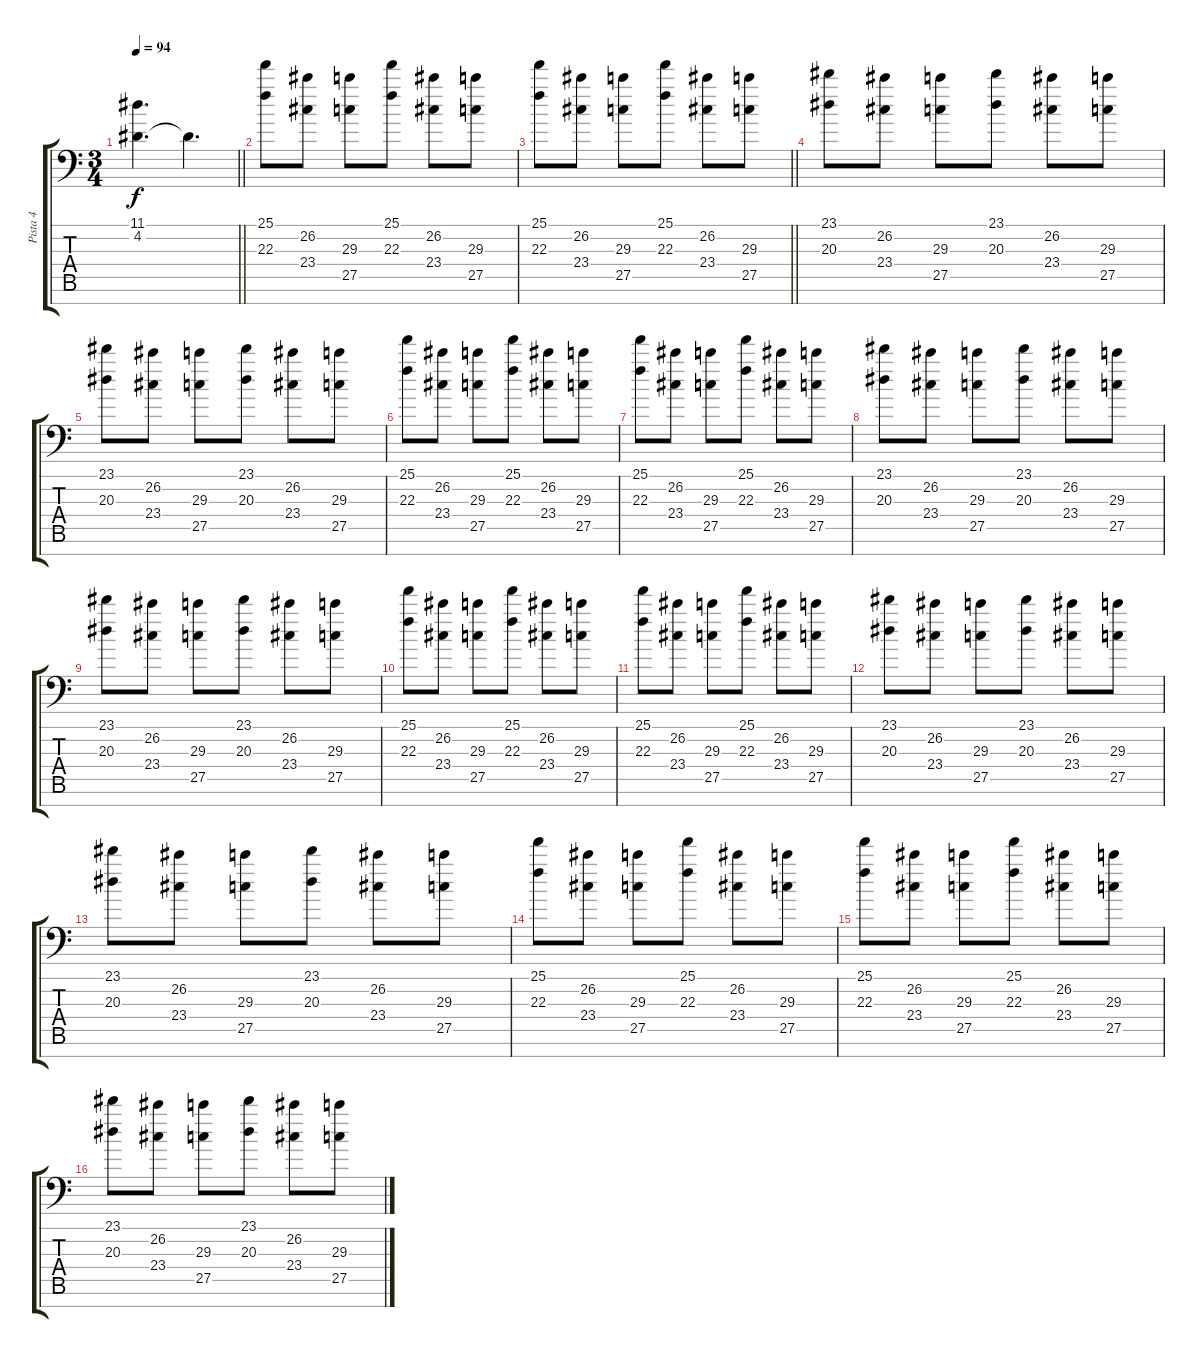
\track ("Pista 4" "Pista 4") {instrument brightacousticpiano}
\staff {score tabs}
\tuning (E4 B3 G3 D3 A2 E2 C-1) {hide}
\ts (3 4)
\tempo 94
\clef f4
\barLineRight lightlight
\ks c
(11.1{t} 4.2{t}).4{d dy f} 4.2{t}.4{d} |
\section ("" "")
(25.1 22.3).8 (26.2 23.4).8 (29.3 27.5).8 (25.1 22.3).8 (26.2 23.4).8 (29.3 27.5).8 |
\barLineRight lightlight
(25.1 22.3).8 (26.2 23.4).8 (29.3 27.5).8 (25.1 22.3).8 (26.2 23.4).8 (29.3 27.5).8 |
(23.1 20.3).8 (26.2 23.4).8 (29.3 27.5).8 (23.1 20.3).8 (26.2 23.4).8 (29.3 27.5).8 |
(23.1 20.3).8 (26.2 23.4).8 (29.3 27.5).8 (23.1 20.3).8 (26.2 23.4).8 (29.3 27.5).8 |
(25.1 22.3).8 (26.2 23.4).8 (29.3 27.5).8 (25.1 22.3).8 (26.2 23.4).8 (29.3 27.5).8 |
(25.1 22.3).8 (26.2 23.4).8 (29.3 27.5).8 (25.1 22.3).8 (26.2 23.4).8 (29.3 27.5).8 |
(23.1 20.3).8 (26.2 23.4).8 (29.3 27.5).8 (23.1 20.3).8 (26.2 23.4).8 (29.3 27.5).8 |
(23.1 20.3).8 (26.2 23.4).8 (29.3 27.5).8 (23.1 20.3).8 (26.2 23.4).8 (29.3 27.5).8 |
(25.1 22.3).8 (26.2 23.4).8 (29.3 27.5).8 (25.1 22.3).8 (26.2 23.4).8 (29.3 27.5).8 |
(25.1 22.3).8 (26.2 23.4).8 (29.3 27.5).8 (25.1 22.3).8 (26.2 23.4).8 (29.3 27.5).8 |
(23.1 20.3).8 (26.2 23.4).8 (29.3 27.5).8 (23.1 20.3).8 (26.2 23.4).8 (29.3 27.5).8 |
(23.1 20.3).8 (26.2 23.4).8 (29.3 27.5).8 (23.1 20.3).8 (26.2 23.4).8 (29.3 27.5).8 |
(25.1 22.3).8 (26.2 23.4).8 (29.3 27.5).8 (25.1 22.3).8 (26.2 23.4).8 (29.3 27.5).8 |
(25.1 22.3).8 (26.2 23.4).8 (29.3 27.5).8 (25.1 22.3).8 (26.2 23.4).8 (29.3 27.5).8 |
(23.1 20.3).8 (26.2 23.4).8 (29.3 27.5).8 (23.1 20.3).8 (26.2 23.4).8 (29.3 27.5).8
